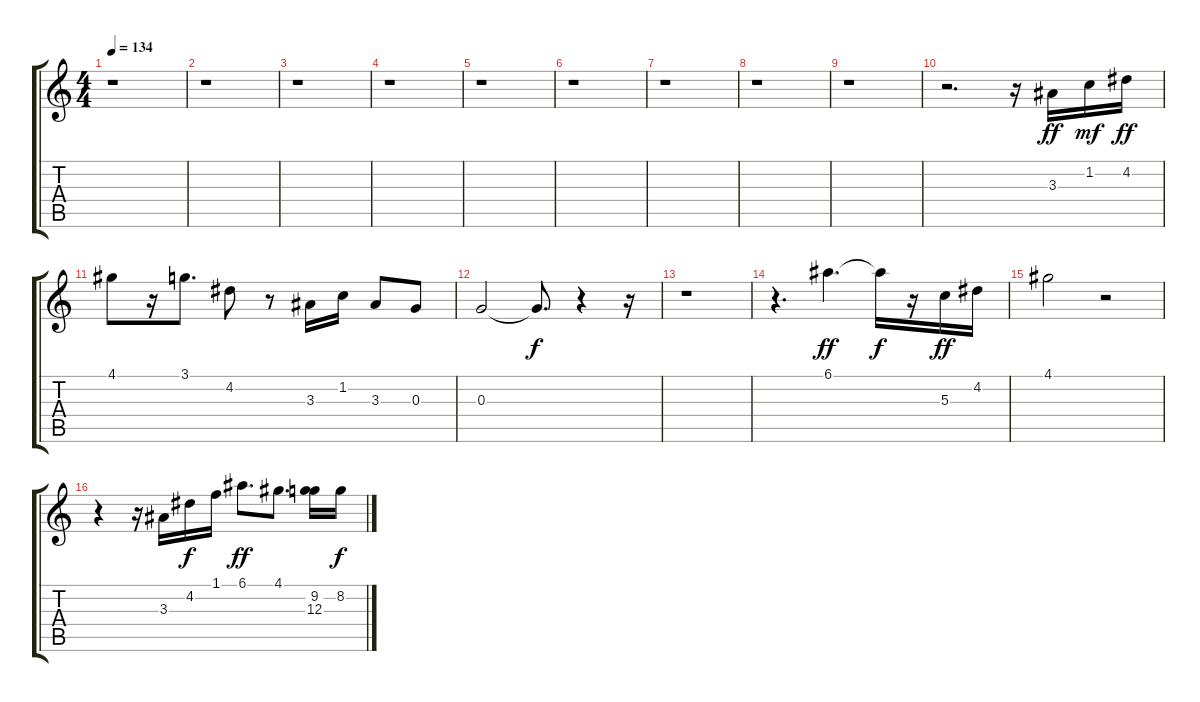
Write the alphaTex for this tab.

\track "" {instrument acousticguitarnylon}
\staff {score tabs}
\tuning (E4 B3 G3 D3 A2 E2) {hide}
\ts (4 4)
\tempo 134
\clef g2
\ks c
r.1{dy ff} |
r.1 |
r.1 |
r.1 |
r.1 |
r.1 |
r.1 |
r.1 |
r.1 |
r.2{d} r.16 3.3.16 1.2.16{dy mf} 4.2.16{dy ff} |
4.1.8 r.16 3.1.8{d} 4.2.8 r.8 3.3.16 1.2.16 3.3.8 0.3.8 |
0.3.2 0.3{t}.8{d dy f} r.4 r.16 |
r.1 |
r.4{d} 6.1.4{d dy ff} 6.1{t}.16{dy f} r.16 5.3.16{dy ff} 4.2.16 |
4.1.2 r.2 |
r.4 r.16 3.3.16 4.2.16{dy f} 1.1.16 6.1.8{d dy ff} 4.1.8{d} (9.2 12.3).16 8.2.16{dy f}
